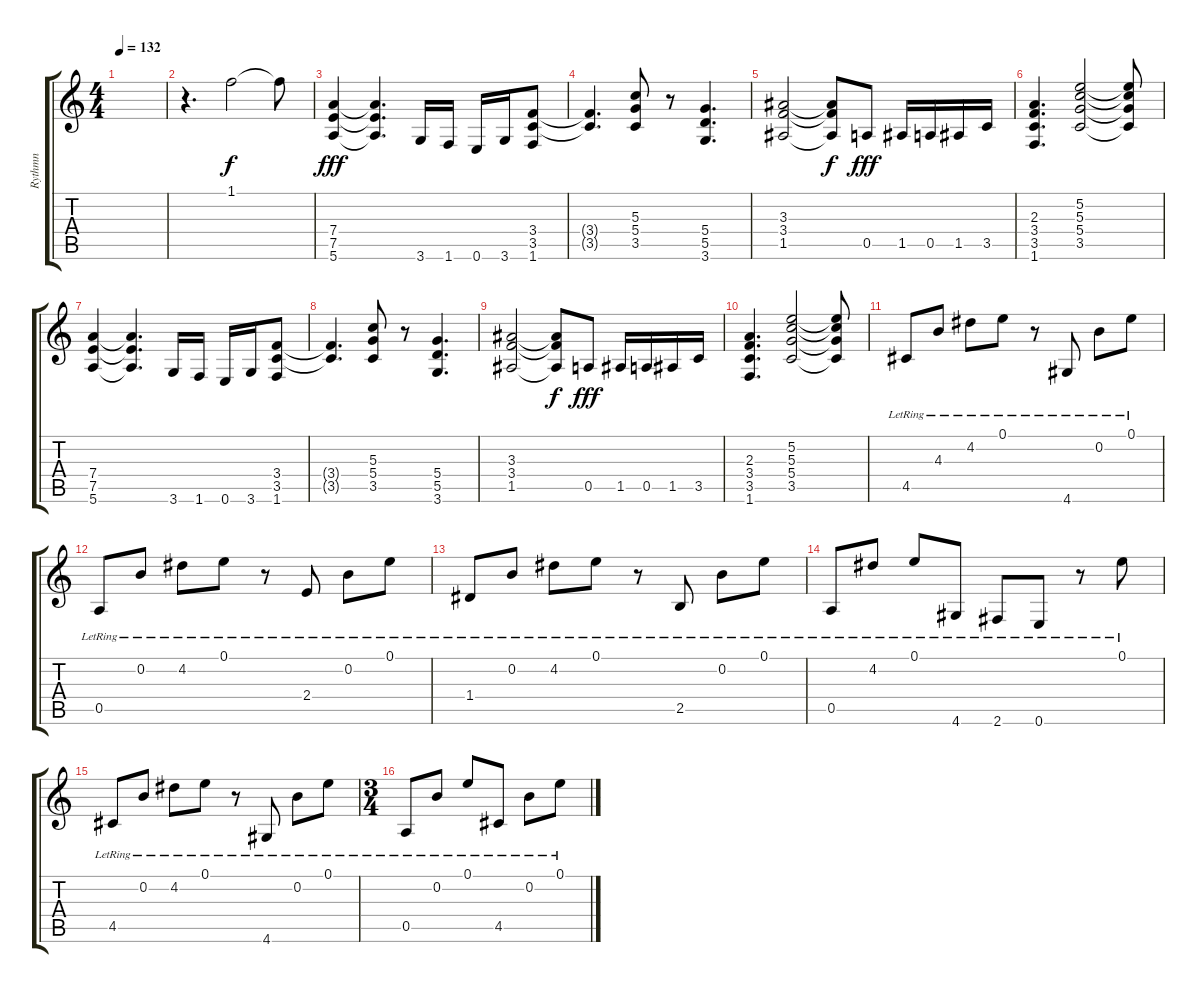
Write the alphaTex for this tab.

\track ("Rythmn" "Rythmn") {instrument distortionguitar}
\staff {score tabs}
\tuning (E4 B3 G3 D3 A2 E2) {hide}
\ts (4 4)
\tempo 132
\clef g2
\ks c
|
r.4{d volume 10} 1.1.2 1.1{t}.8 |
(7.4 7.5 5.6).4{dy fff instrument distortionguitar} (7.4{t} 7.5{t} 5.6{t}).4{d} 3.6.16 1.6.16 0.6.16 3.6.16 (3.4 3.5 1.6).8 |
(3.4{t} 3.5{t}).4{d} (5.3 5.4 3.5).8 r.8 (5.4 5.5 3.6).4{d} |
(3.3 3.4 1.5).2 (3.3{t} 3.4{t} 1.5{t}).8{dy f} 0.5.8{dy fff} 1.5.16 0.5.16 1.5.16 3.5.16 |
(2.3 3.4 3.5 1.6).4{d} (5.2 5.3 5.4 3.5).2 (5.2{t} 5.3{t} 5.4{t} 3.5{t}).8 |
(7.4 7.5 5.6).4 (7.4{t} 7.5{t} 5.6{t}).4{d} 3.6.16 1.6.16 0.6.16 3.6.16 (3.4 3.5 1.6).8 |
(3.4{t} 3.5{t}).4{d} (5.3 5.4 3.5).8 r.8 (5.4 5.5 3.6).4{d} |
(3.3 3.4 1.5).2 (3.3{t} 3.4{t} 1.5{t}).8{dy f} 0.5.8{dy fff} 1.5.16 0.5.16 1.5.16 3.5.16 |
(2.3 3.4 3.5 1.6).4{d} (5.2 5.3 5.4 3.5).2 (5.2{t} 5.3{t} 5.4{t} 3.5{t}).8 |
4.5{lr}.8{volume 10 instrument electricguitarclean} 4.3{lr}.8 4.2{lr}.8 0.1{lr}.8 r.8 4.6{lr}.8 0.2{lr}.8 0.1{lr}.8 |
0.5{lr}.8 0.2{lr}.8 4.2{lr}.8 0.1{lr}.8 r.8 2.4{lr}.8 0.2{lr}.8 0.1{lr}.8 |
1.4{lr}.8 0.2{lr}.8 4.2{lr}.8 0.1{lr}.8 r.8 2.5{lr}.8 0.2{lr}.8 0.1{lr}.8 |
0.5{lr}.8 4.2{lr}.8 0.1{lr}.8 4.6{lr}.8 2.6{lr}.8 0.6{lr}.8 r.8 0.1{lr}.8 |
4.5{lr}.8 0.2{lr}.8 4.2{lr}.8 0.1{lr}.8 r.8 4.6{lr}.8 0.2{lr}.8 0.1{lr}.8 |
\ts (3 4)
0.5{lr}.8 0.2{lr}.8 0.1{lr}.8 4.5{lr}.8 0.2{lr}.8 0.1{lr}.8
